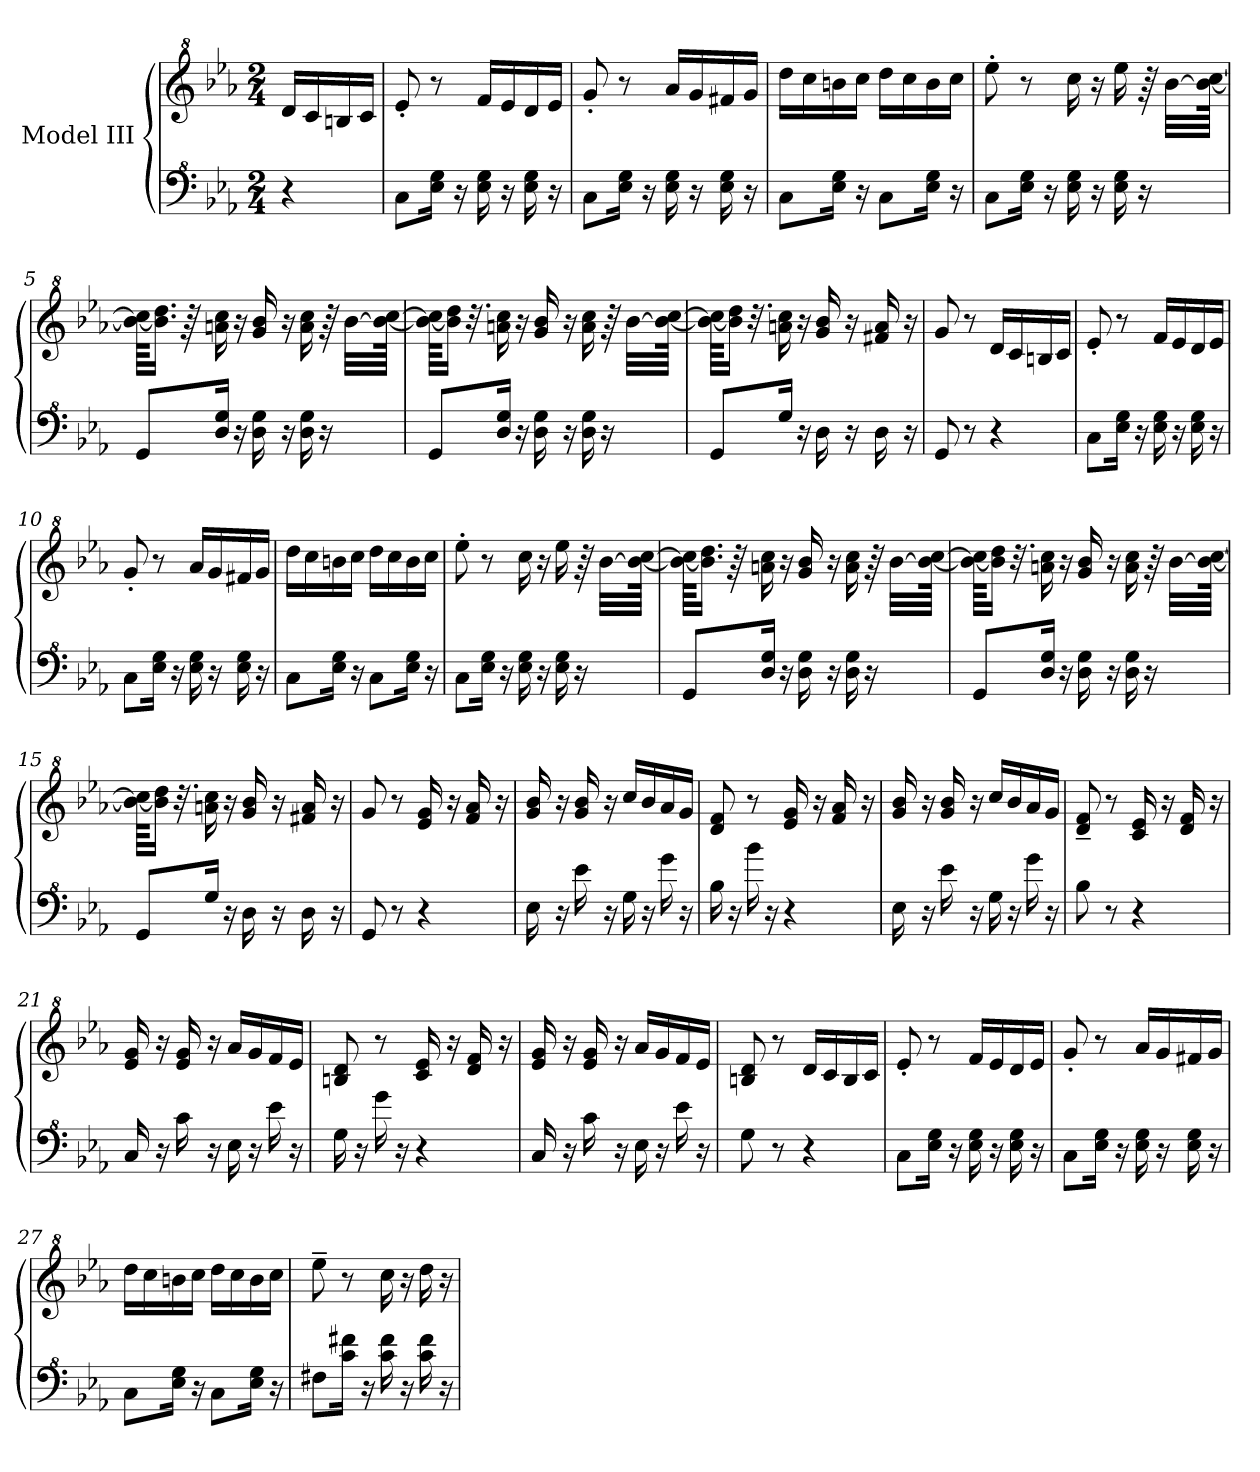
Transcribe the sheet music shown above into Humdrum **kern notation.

**kern	**kern
*part1	*part1
*staff2	*staff1
*I"Model III	*
*clefF^4	*clefG^2
*k[b-e-a-]	*k[b-e-a-]
*M2/4	*M2/4
*MM126	*MM126
=	=
4r	16dd/LL
.	16cc/
.	16bn/
.	16cc/JJ
=1	=1
8c\L	8ee-'/
16e-\ 16g\Jk	8r
16r	.
16e-\ 16g\	16ff/LL
16r	16ee-/
16e-\ 16g\	16dd/
16r	16ee-/JJ
=2	=2
8c\L	8gg'/
16e-\ 16g\Jk	8r
16r	.
16e-\ 16g\	16aa-/LL
16r	16gg/
16e-\ 16g\	16ff#X/
16r	16gg/JJ
=3	=3
8c\L	16ddd\LL
.	16ccc\
16e-\ 16g\Jk	16bbn\
16r	16ccc\JJ
8c\L	16ddd\LL
.	16ccc\
16e-\ 16g\Jk	16bb\
16r	16ccc\JJ
!!LO:LB:g=z
=4	=4
8c\L	8eee-'\
16e-\ 16g\Jk	8r
16r	.
16e-\ 16g\	16ccc\
16r	16r
16e-\ 16g\	16eee-\
16r	64r
.	[32bb-\LLL
.	64bb-\_ [64ccc\JJJk
=5	=5
8G/L	64bb-\_ 64ccc\]KKLL
.	16.bb-\] 16.ddd\JJ
.	64r
16d/ 16g/Jk	16aan\ 16ccc\
16r	16r
16d\ 16g\	16gg/ 16bb-/
16r	16r
16d\ 16g\	16aa\ 16ccc\
16r	64r
.	[32bb-\LLL
.	64bb-\_ [64ccc\JJJk
=6	=6
8G/L	64bb-\_ 64ccc\]KKLL
.	16bb-\] 16ddd\JJ
.	32.r
16d/ 16g/Jk	16aan\ 16ccc\
16r	16r
16d\ 16g\	16gg/ 16bb-/
16r	16r
16d\ 16g\	16aa\ 16ccc\
16r	64r
.	[32bb-\LLL
.	64bb-\_ [64ccc\JJJk
!!LO:LB:g=z
=7	=7
8G/L	64bb-\_ 64ccc\]KKLL
.	16bb-\] 16ddd\JJ
.	32.r
16g/Jk	16aan\ 16ccc\
16r	16r
16d\	16gg/ 16bb-/
16r	16r
16d\	16ff#X/ 16aa/
16r	16r
=8	=8
8G/	8gg/
8r	8r
4r	16dd/LL
.	16cc/
.	16bn/
.	16cc/JJ
=9	=9
8c\L	8ee-'/
16e-\ 16g\Jk	8r
16r	.
16e-\ 16g\	16ff/LL
16r	16ee-/
16e-\ 16g\	16dd/
16r	16ee-/JJ
=10	=10
8c\L	8gg'/
16e-\ 16g\Jk	8r
16r	.
16e-\ 16g\	16aa-/LL
16r	16gg/
16e-\ 16g\	16ff#X/
16r	16gg/JJ
!!LO:LB:g=z
=11	=11
8c\L	16ddd\LL
.	16ccc\
16e-\ 16g\Jk	16bbn\
16r	16ccc\JJ
8c\L	16ddd\LL
.	16ccc\
16e-\ 16g\Jk	16bb\
16r	16ccc\JJ
=12	=12
8c\L	8eee-'\
16e-\ 16g\Jk	8r
16r	.
16e-\ 16g\	16ccc\
16r	16r
16e-\ 16g\	16eee-\
16r	64r
.	[32bb-\LLL
.	64bb-\_ [64ccc\JJJk
=13	=13
8G/L	64bb-\_ 64ccc\]KKLL
.	16.bb-\] 16.ddd\JJ
.	64r
16d/ 16g/Jk	16aan\ 16ccc\
16r	16r
16d\ 16g\	16gg/ 16bb-/
16r	16r
16d\ 16g\	16aa\ 16ccc\
16r	64r
.	[32bb-\LLL
.	64bb-\_ [64ccc\JJJk
!!LO:LB:g=z
=14	=14
8G/L	64bb-\_ 64ccc\]KKLL
.	16bb-\] 16ddd\JJ
.	32.r
16d/ 16g/Jk	16aan\ 16ccc\
16r	16r
16d\ 16g\	16gg/ 16bb-/
16r	16r
16d\ 16g\	16aa\ 16ccc\
16r	64r
.	[32bb-\LLL
.	64bb-\_ [64ccc\JJJk
=15	=15
8G/L	64bb-\_ 64ccc\]KKLL
.	16bb-\] 16ddd\JJ
.	32.r
16g/Jk	16aan\ 16ccc\
16r	16r
16d\	16gg/ 16bb-/
16r	16r
16d\	16ff#X/ 16aa/
16r	16r
=16	=16
8G/	8gg/
8r	8r
4r	16ee-/ 16gg/
.	16r
.	16ff/ 16aa-/
.	16r
!!LO:PB:g=z
=17	=17
16e-\	16gg/ 16bb-/
16r	16r
16ee-\	16gg/ 16bb-/
16r	16r
16g\	16ccc/LL
16r	16bb-/
16gg\	16aa-/
16r	16gg/JJ
=18	=18
16b-\	8dd/ 8ff/
16r	.
16bb-\	8r
16r	.
4r	16ee-/ 16gg/
.	16r
.	16ff/ 16aa-/
.	16r
=19	=19
16e-\	16gg/ 16bb-/
16r	16r
16ee-\	16gg/ 16bb-/
16r	16r
16g\	16ccc/LL
16r	16bb-/
16gg\	16aa-/
16r	16gg/JJ
=20	=20
8b-\	8dd/~ 8ff/~
8r	8r
4r	16cc/ 16ee-/
.	16r
.	16dd/ 16ff/
.	16r
!!LO:LB:g=z
=21	=21
16c/	16ee-/ 16gg/
16r	16r
16cc\	16ee-/ 16gg/
16r	16r
16e-\	16aa-/LL
16r	16gg/
16ee-\	16ff/
16r	16ee-/JJ
=22	=22
16g\	8bn/ 8dd/
16r	.
16gg\	8r
16r	.
4r	16cc/ 16ee-/
.	16r
.	16dd/ 16ff/
.	16r
=23	=23
16c/	16ee-/ 16gg/
16r	16r
16cc\	16ee-/ 16gg/
16r	16r
16e-\	16aa-/LL
16r	16gg/
16ee-\	16ff/
16r	16ee-/JJ
=24	=24
8g\	8bn/ 8dd/
8r	8r
4r	16dd/LL
.	16cc/
.	16b/
.	16cc/JJ
!!LO:LB:g=z
=25	=25
8c\L	8ee-'/
16e-\ 16g\Jk	8r
16r	.
16e-\ 16g\	16ff/LL
16r	16ee-/
16e-\ 16g\	16dd/
16r	16ee-/JJ
=26	=26
8c\L	8gg'/
16e-\ 16g\Jk	8r
16r	.
16e-\ 16g\	16aa-/LL
16r	16gg/
16e-\ 16g\	16ff#X/
16r	16gg/JJ
=27	=27
8c\L	16ddd\LL
.	16ccc\
16e-\ 16g\Jk	16bbn\
16r	16ccc\JJ
8c\L	16ddd\LL
.	16ccc\
16e-\ 16g\Jk	16bb\
16r	16ccc\JJ
=28	=28
8f#X\L	8eee-~\
16cc\ 16ff#X\Jk	8r
16r	.
16cc\ 16ff#\	16ccc\
16r	16r
16cc\ 16ff#\	16ddd\
16r	16r
=	=
*-	*-
